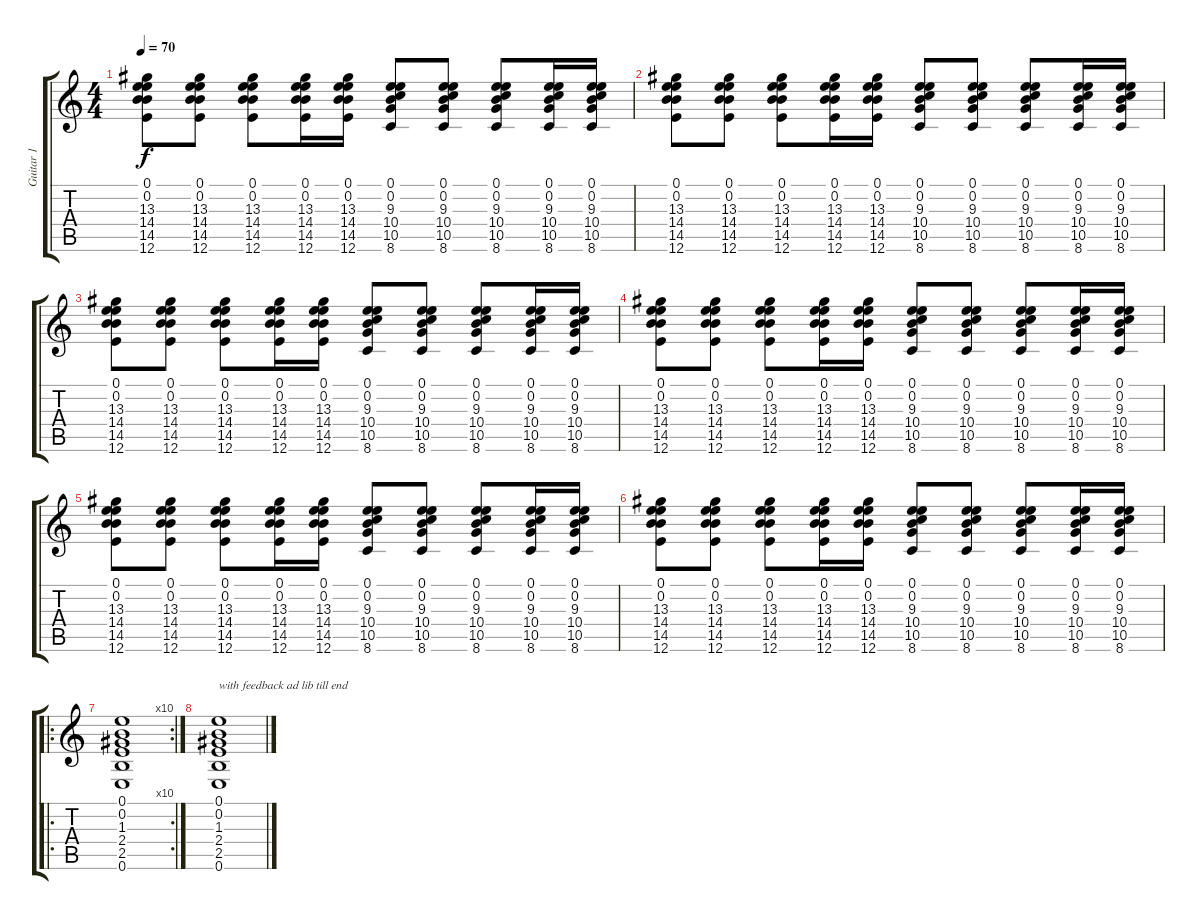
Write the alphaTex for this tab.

\track ("Guitar 1" "Guitar 1") {instrument electricguitarclean}
\staff {score tabs}
\tuning (E4 B3 G3 D3 A2 E2) {hide}
\ts (4 4)
\tempo 70
\clef g2
\ks c
(0.1 0.2 13.3 14.4 14.5 12.6).8{dy f} (0.1 0.2 13.3 14.4 14.5 12.6).8 (0.1 0.2 13.3 14.4 14.5 12.6).8 (0.1 0.2 13.3 14.4 14.5 12.6).16 (0.1 0.2 13.3 14.4 14.5 12.6).16 (0.1 0.2 9.3 10.4 10.5 8.6).8 (0.1 0.2 9.3 10.4 10.5 8.6).8 (0.1 0.2 9.3 10.4 10.5 8.6).8 (0.1 0.2 9.3 10.4 10.5 8.6).16 (0.1 0.2 9.3 10.4 10.5 8.6).16 |
(0.1 0.2 13.3 14.4 14.5 12.6).8 (0.1 0.2 13.3 14.4 14.5 12.6).8 (0.1 0.2 13.3 14.4 14.5 12.6).8 (0.1 0.2 13.3 14.4 14.5 12.6).16 (0.1 0.2 13.3 14.4 14.5 12.6).16 (0.1 0.2 9.3 10.4 10.5 8.6).8 (0.1 0.2 9.3 10.4 10.5 8.6).8 (0.1 0.2 9.3 10.4 10.5 8.6).8 (0.1 0.2 9.3 10.4 10.5 8.6).16 (0.1 0.2 9.3 10.4 10.5 8.6).16 |
(0.1 0.2 13.3 14.4 14.5 12.6).8 (0.1 0.2 13.3 14.4 14.5 12.6).8 (0.1 0.2 13.3 14.4 14.5 12.6).8 (0.1 0.2 13.3 14.4 14.5 12.6).16 (0.1 0.2 13.3 14.4 14.5 12.6).16 (0.1 0.2 9.3 10.4 10.5 8.6).8 (0.1 0.2 9.3 10.4 10.5 8.6).8 (0.1 0.2 9.3 10.4 10.5 8.6).8 (0.1 0.2 9.3 10.4 10.5 8.6).16 (0.1 0.2 9.3 10.4 10.5 8.6).16 |
(0.1 0.2 13.3 14.4 14.5 12.6).8 (0.1 0.2 13.3 14.4 14.5 12.6).8 (0.1 0.2 13.3 14.4 14.5 12.6).8 (0.1 0.2 13.3 14.4 14.5 12.6).16 (0.1 0.2 13.3 14.4 14.5 12.6).16 (0.1 0.2 9.3 10.4 10.5 8.6).8 (0.1 0.2 9.3 10.4 10.5 8.6).8 (0.1 0.2 9.3 10.4 10.5 8.6).8 (0.1 0.2 9.3 10.4 10.5 8.6).16 (0.1 0.2 9.3 10.4 10.5 8.6).16 |
(0.1 0.2 13.3 14.4 14.5 12.6).8 (0.1 0.2 13.3 14.4 14.5 12.6).8 (0.1 0.2 13.3 14.4 14.5 12.6).8 (0.1 0.2 13.3 14.4 14.5 12.6).16 (0.1 0.2 13.3 14.4 14.5 12.6).16 (0.1 0.2 9.3 10.4 10.5 8.6).8 (0.1 0.2 9.3 10.4 10.5 8.6).8 (0.1 0.2 9.3 10.4 10.5 8.6).8 (0.1 0.2 9.3 10.4 10.5 8.6).16 (0.1 0.2 9.3 10.4 10.5 8.6).16 |
(0.1 0.2 13.3 14.4 14.5 12.6).8 (0.1 0.2 13.3 14.4 14.5 12.6).8 (0.1 0.2 13.3 14.4 14.5 12.6).8 (0.1 0.2 13.3 14.4 14.5 12.6).16 (0.1 0.2 13.3 14.4 14.5 12.6).16 (0.1 0.2 9.3 10.4 10.5 8.6).8 (0.1 0.2 9.3 10.4 10.5 8.6).8 (0.1 0.2 9.3 10.4 10.5 8.6).8 (0.1 0.2 9.3 10.4 10.5 8.6).16 (0.1 0.2 9.3 10.4 10.5 8.6).16 |
\ro
\rc 10
(0.1 0.2 1.3 2.4 2.5 0.6).1 |
(0.1 0.2 1.3 2.4 2.5 0.6).1{txt "with feedback ad lib till end"}
